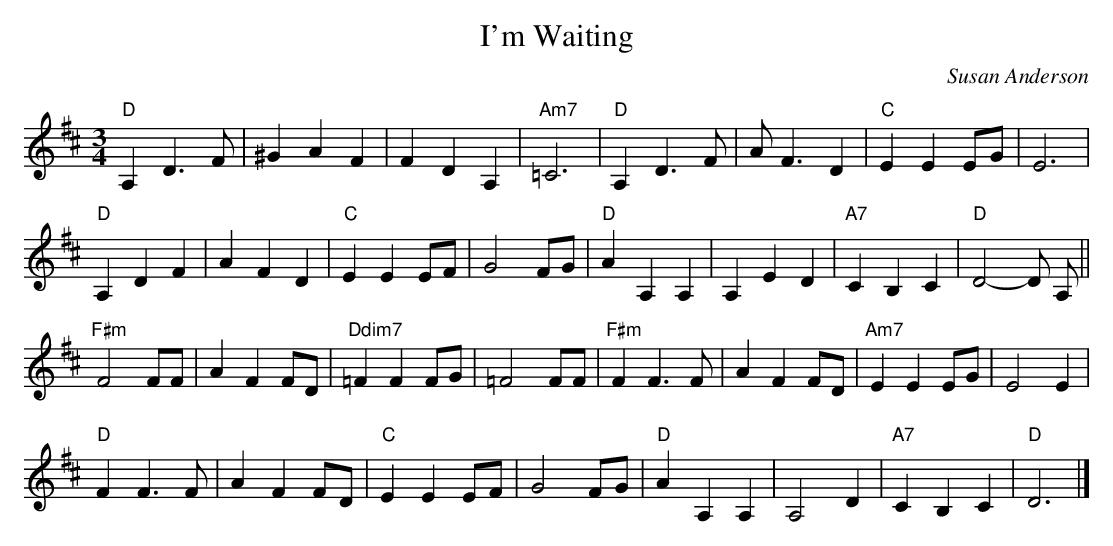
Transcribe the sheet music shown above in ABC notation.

X:1
T:I'm Waiting
C:Susan Anderson
M:3/4
L:1/8
K:D
"D" A,2 D3 F|^G2 A2 F2|F2 D2 A,2|"Am7" =C6|\
"D" A,2 D3 F|A F3 D2|"C" E2 E2 EG| E6|
"D" A,2 D2 F2|A2 F2 D2|"C" E2 E2 EF|G4 FG|\
"D" A2 A,2 A,2|A,2 E2 D2|"A7" C2 B,2 C2|"D" D4-D A,||
"F#m" F4 FF|A2 F2 FD|"Ddim7" =F2 F2 FG|=F4 FF|\
"F#m" F2 F3 F|A2 F2 FD|"Am7" E2 E2 EG|E4 E2|
"D" F2 F3 F|A2 F2 FD|"C" E2 E2 EF|G4 FG|\
"D" A2 A,2 A,2|A,4 D2|"A7" C2 B,2 C2|"D" D6|]
